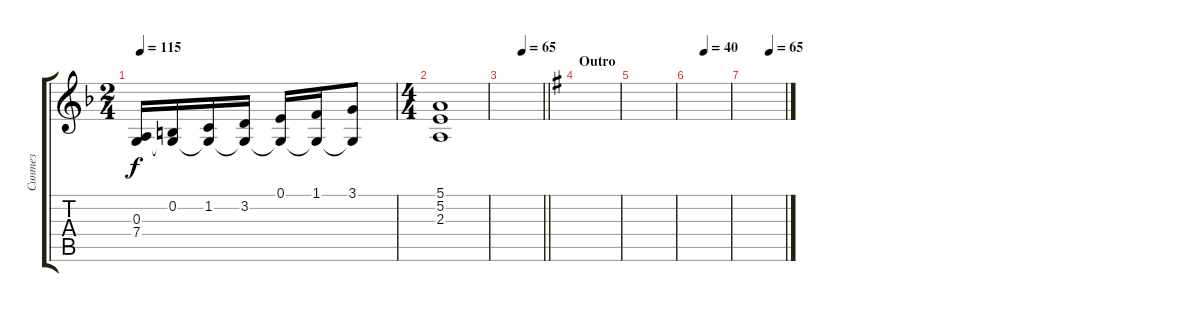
\track ("Синтез" "Синтез") {instrument stringensemble1}
\staff {score tabs}
\tuning (E4 B3 G3 D3 A2 E2) {hide}
\ts (2 4)
\tempo 115
\clef g2
\ks dminor
(0.3 7.4).16{dy f} (0.2 0.3{t}).16 (1.2 0.3{t}).16 (3.2 0.3{t}).16 (0.1 0.3{t}).16 (1.1 0.3{t}).16 (3.1 0.3{t}).8 |
\ts (4 4)
(5.1 5.2 2.3).1 |
\tempo (65 0.5)
\barLineRight lightlight
|
\section ("" "Outro")
\ks eminor
|
|
\tempo (40 0.375)
|
\tempo (65 0.625)
